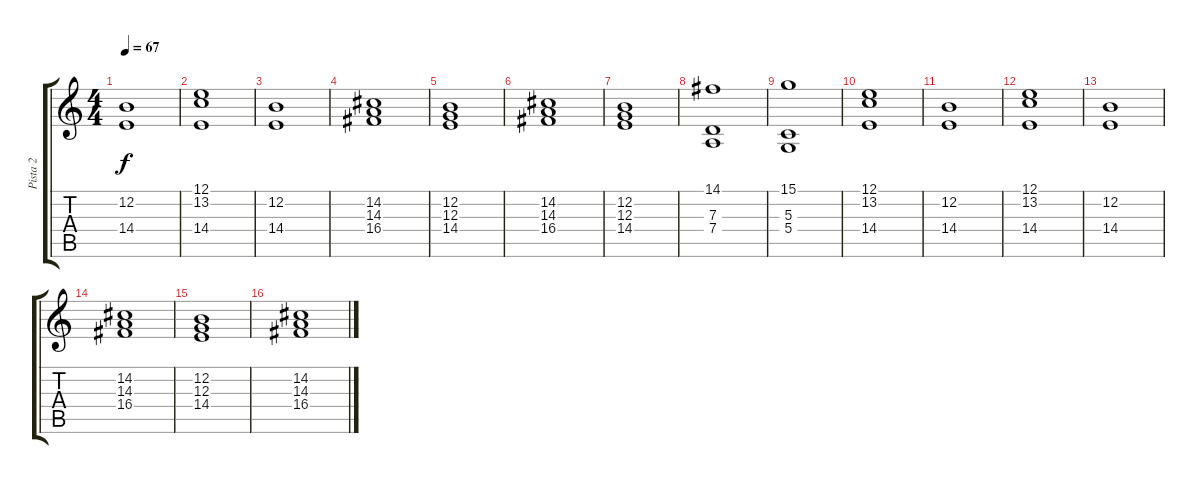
\track ("Pista 2" "Pista 2") {instrument synthstrings2}
\staff {score tabs}
\tuning (E4 B3 G3 D3 A2 E2) {hide}
\ts (4 4)
\tempo 67
\clef g2
\ks c
(12.2 14.4).1{dy f} |
(12.1 13.2 14.4).1 |
(12.2 14.4).1 |
(14.2 14.3 16.4).1 |
(12.2 12.3 14.4).1 |
(14.2 14.3 16.4).1 |
(12.2 12.3 14.4).1 |
(14.1 7.3 7.4).1 |
(15.1 5.3 5.4).1 |
(12.1 13.2 14.4).1 |
(12.2 14.4).1 |
(12.1 13.2 14.4).1 |
(12.2 14.4).1 |
(14.2 14.3 16.4).1 |
(12.2 12.3 14.4).1 |
(14.2 14.3 16.4).1
